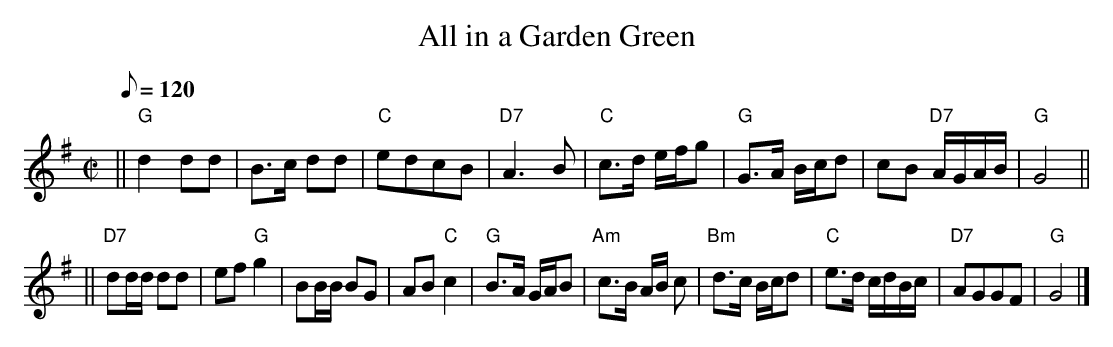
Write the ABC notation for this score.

X:1
T:All in a Garden Green
M:C|
L:1/8
Q:120
K:G
|| "G"d2 dd | B>c dd | "C"edcB | "D7"A3B | "C"c>d e/2f/2g | "G"G>A B/2c/2d | cB "D7"A/2G/2A/2B/2 | "G"G4 ||
|| "D7"dd/2d/2 dd | ef "G"g2 | BB/2B/2 BG | AB "C"c2 | "G"B>A G/2A/2B | "Am"c>B A/2B/2 c \
| "Bm"d>c B/2c/2d | "C"e>d c/2d/2B/2c/2 | "D7"AGGF | "G"G4 |]
